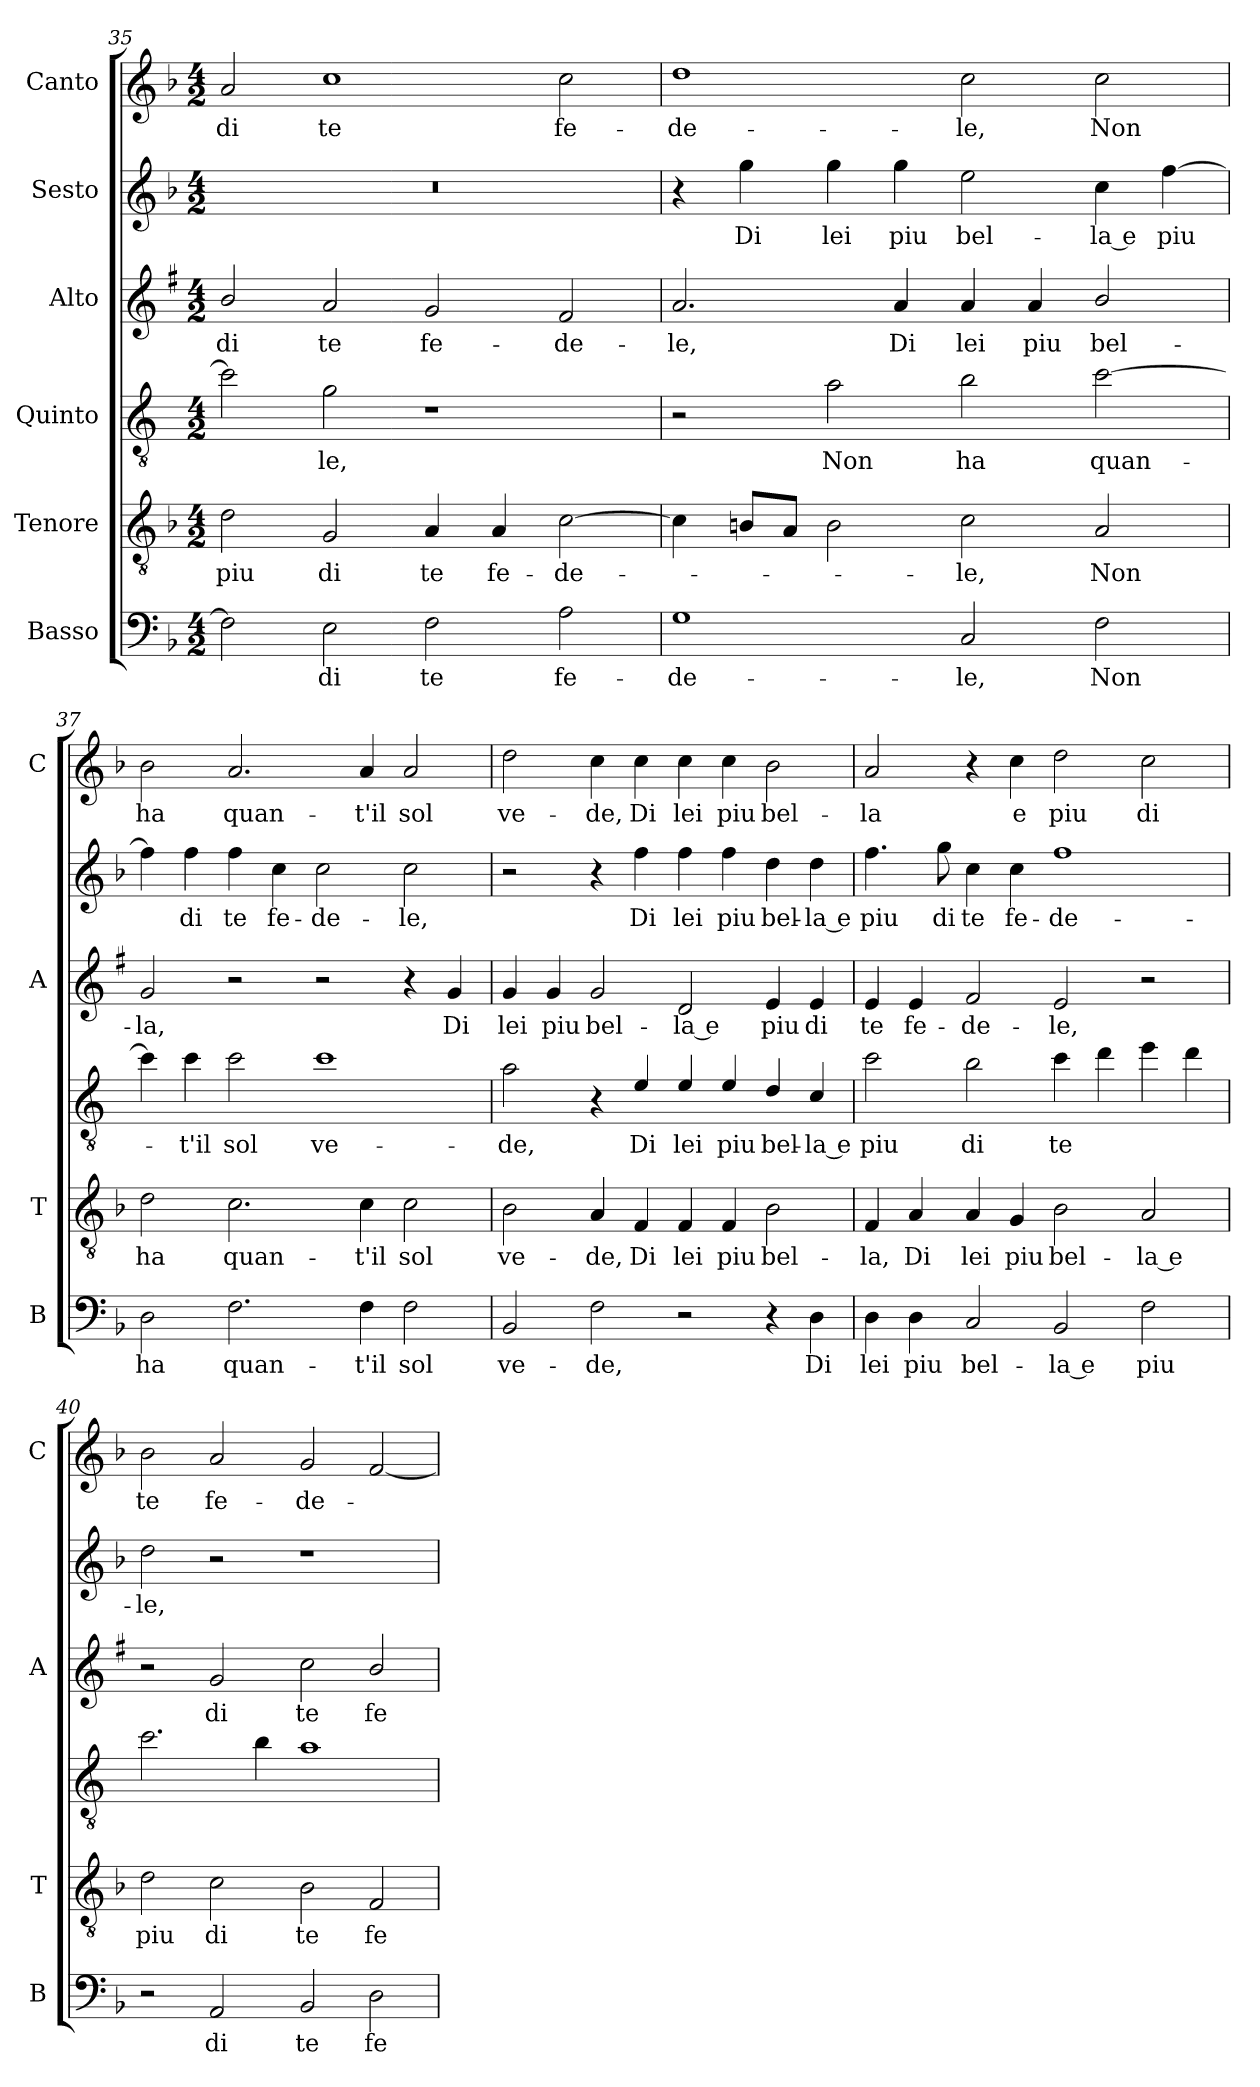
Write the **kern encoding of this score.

**kern	**text	**kern	**text	**kern	**text	**kern	**text	**kern	**text	**kern	**text
*part6	*part6	*part5	*part5	*part4	*part4	*part3	*part3	*part2	*part2	*part1	*part1
*staff6	*staff6	*staff5	*staff5	*staff4	*staff4	*staff3	*staff3	*staff2	*staff2	*staff1	*staff1
*I"Basso	*	*I"Tenore	*	*I"Quinto	*	*I"Alto	*	*I"Sesto	*	*I"Canto	*
*I'B	*	*I'T	*	*	*	*I'A	*	*	*	*I'C	*
*clefF4	*	*clefGv2	*	*clefGv2	*	*clefG2	*	*clefG2	*	*clefG2	*
*	*	*	*	*ITrd4c7	*	*ITrd1c2	*	*	*	*	*
*k[b-]	*	*k[b-]	*	*k[b-]	*	*k[b-]	*	*k[b-]	*	*k[b-]	*
*F:	*	*F:	*	*F:	*	*F:	*	*F:	*	*F:	*
*M4/2	*	*M4/2	*	*M4/2	*	*M4/2	*	*M4/2	*	*M4/2	*
=35	=35	=35	=35	=35	=35	=35	=35	=35	=35	=35	=35
!	!	!	!LO:LY:b	!	!	!	!LO:LY:b	!	!	!	!LO:LY:b
2F\]	.	2d\	piu	2f\]	.	2a/	di	0r	.	2a/	di
!	!LO:LY:b	!	!LO:LY:b	!	!LO:LY:b	!	!LO:LY:b	!	!	!	!LO:LY:b
2E\	di	2G/	di	2c\	-le,	2g/	te	.	.	1cc	te
!	!LO:LY:b	!	!LO:LY:b	!	!	!	!LO:LY:b	!	!	!	!
2F\	te	4A/	te	1r	.	2f/	fe-	.	.	.	.
!	!	!	!LO:LY:b	!	!	!	!	!	!	!	!
.	.	4A/	fe-	.	.	.	.	.	.	.	.
!	!LO:LY:b	!	!LO:LY:b	!	!	!	!LO:LY:b	!	!	!	!LO:LY:b
2A\	fe-	[2c\	-de-	.	.	2e/	-de-	.	.	2cc\	fe-
=36	=36	=36	=36	=36	=36	=36	=36	=36	=36	=36	=36
!	!LO:LY:b	!	!	!	!	!	!LO:LY:b	!	!	!	!LO:LY:b
1G	-de-	4c\]	.	2r	.	2.g/	-le,	4r	.	1dd	-de-
!	!	!	!	!	!	!	!	!	!LO:LY:b	!	!
.	.	8Bn/L	.	.	.	.	.	4gg\	Di	.	.
.	.	8A/J	.	.	.	.	.	.	.	.	.
!	!	!	!	!	!LO:LY:b	!	!	!	!LO:LY:b	!	!
.	.	2B\	.	2d\	Non	.	.	4gg\	lei	.	.
!	!	!	!	!	!	!	!LO:LY:b	!	!LO:LY:b	!	!
.	.	.	.	.	.	4g/	Di	4gg\	piu	.	.
!	!LO:LY:b	!	!LO:LY:b	!	!LO:LY:b	!	!LO:LY:b	!	!LO:LY:b	!	!LO:LY:b
2C/	-le,	2c\	-le,	2e\	ha	4g/	lei	2ee\	bel-	2cc\	-le,
!	!	!	!	!	!	!	!LO:LY:b	!	!	!	!
.	.	.	.	.	.	4g/	piu	.	.	.	.
!	!LO:LY:b	!	!LO:LY:b	!	!LO:LY:b	!	!LO:LY:b	!	!LO:LY:b	!	!LO:LY:b
2F\	Non	2A/	Non	[2f\	quan-	2a/	bel-	4cc\	-la e	2cc\	Non
!	!	!	!	!	!	!	!	!	!LO:LY:b	!	!
.	.	.	.	.	.	.	.	[4ff\	piu	.	.
=37	=37	=37	=37	=37	=37	=37	=37	=37	=37	=37	=37
!	!LO:LY:b	!	!LO:LY:b	!	!	!	!LO:LY:b	!	!	!	!LO:LY:b
2D\	ha	2d\	ha	4f\]	.	2f/	-la,	4ff\]	.	2b-\	ha
!	!	!	!	!	!LO:LY:b	!	!	!	!LO:LY:b	!	!
.	.	.	.	4f\	-t'il	.	.	4ff\	di	.	.
!	!LO:LY:b	!	!LO:LY:b	!	!LO:LY:b	!	!	!	!LO:LY:b	!	!LO:LY:b
2.F\	quan-	2.c\	quan-	2f\	sol	2r	.	4ff\	te	2.a/	quan-
!	!	!	!	!	!	!	!	!	!LO:LY:b	!	!
.	.	.	.	.	.	.	.	4cc\	fe-	.	.
!	!	!	!	!	!LO:LY:b	!	!	!	!LO:LY:b	!	!
.	.	.	.	1f	ve-	2r	.	2cc\	-de-	.	.
!	!LO:LY:b	!	!LO:LY:b	!	!	!	!	!	!	!	!LO:LY:b
4F\	-t'il	4c\	-t'il	.	.	.	.	.	.	4a/	-t'il
!	!LO:LY:b	!	!LO:LY:b	!	!	!	!	!	!LO:LY:b	!	!LO:LY:b
2F\	sol	2c\	sol	.	.	4r	.	2cc\	-le,	2a/	sol
!	!	!	!	!	!	!	!LO:LY:b	!	!	!	!
.	.	.	.	.	.	4f/	Di	.	.	.	.
=38	=38	=38	=38	=38	=38	=38	=38	=38	=38	=38	=38
!	!LO:LY:b	!	!LO:LY:b	!	!LO:LY:b	!	!LO:LY:b	!	!	!	!LO:LY:b
2BB-/	ve-	2B-\	ve-	2d\	-de,	4f/	lei	2r	.	2dd\	ve-
!	!	!	!	!	!	!	!LO:LY:b	!	!	!	!
.	.	.	.	.	.	4f/	piu	.	.	.	.
!	!LO:LY:b	!	!LO:LY:b	!	!	!	!LO:LY:b	!	!	!	!LO:LY:b
2F\	-de,	4A/	-de,	4r	.	2f/	bel-	4r	.	4cc\	-de,
!	!	!	!LO:LY:b	!	!LO:LY:b	!	!	!	!LO:LY:b	!	!LO:LY:b
.	.	4F/	Di	4A/	Di	.	.	4ff\	Di	4cc\	Di
!	!	!	!LO:LY:b	!	!LO:LY:b	!	!LO:LY:b	!	!LO:LY:b	!	!LO:LY:b
2r	.	4F/	lei	4A/	lei	2c/	-la e	4ff\	lei	4cc\	lei
!	!	!	!LO:LY:b	!	!LO:LY:b	!	!	!	!LO:LY:b	!	!LO:LY:b
.	.	4F/	piu	4A/	piu	.	.	4ff\	piu	4cc\	piu
!	!	!	!LO:LY:b	!	!LO:LY:b	!	!LO:LY:b	!	!LO:LY:b	!	!LO:LY:b
4r	.	2B-\	bel-	4G/	bel-	4d/	piu	4dd\	bel-	2b-\	bel-
!	!LO:LY:b	!	!	!	!LO:LY:b	!	!LO:LY:b	!	!LO:LY:b	!	!
4D\	Di	.	.	4F/	-la e	4d/	di	4dd\	-la e	.	.
!!LO:LB:g=z
=39	=39	=39	=39	=39	=39	=39	=39	=39	=39	=39	=39
!	!LO:LY:b	!	!LO:LY:b	!	!LO:LY:b	!	!LO:LY:b	!	!LO:LY:b	!	!LO:LY:b
4D\	lei	4F/	-la,	2f\	piu	4d/	te	4.ff\	piu	2a/	-la
!	!LO:LY:b	!	!LO:LY:b	!	!	!	!LO:LY:b	!	!	!	!
4D\	piu	4A/	Di	.	.	4d/	fe-	.	.	.	.
!	!	!	!	!	!	!	!	!	!LO:LY:b	!	!
.	.	.	.	.	.	.	.	8gg\	di	.	.
!	!LO:LY:b	!	!LO:LY:b	!	!LO:LY:b	!	!LO:LY:b	!	!LO:LY:b	!	!
2C/	bel-	4A/	lei	2e\	di	2e/	-de-	4cc\	te	4r	.
!	!	!	!LO:LY:b	!	!	!	!	!	!LO:LY:b	!	!LO:LY:b
.	.	4G/	piu	.	.	.	.	4cc\	fe-	4cc\	e
!	!LO:LY:b	!	!LO:LY:b	!	!LO:LY:b	!	!LO:LY:b	!	!LO:LY:b	!	!LO:LY:b
2BB-/	-la e	2B-\	bel-	4f\	te	2d/	-le,	1ff	-de-	2dd\	piu
.	.	.	.	4g\	.	.	.	.	.	.	.
!	!LO:LY:b	!	!LO:LY:b	!	!	!	!	!	!	!	!LO:LY:b
2F\	piu	2A/	-la e	4a\	.	2r	.	.	.	2cc\	di
.	.	.	.	4g\	.	.	.	.	.	.	.
=40	=40	=40	=40	=40	=40	=40	=40	=40	=40	=40	=40
!	!	!	!LO:LY:b	!	!	!	!	!	!LO:LY:b	!	!LO:LY:b
2r	.	2d\	piu	2.f\	.	2r	.	2dd\	-le,	2b-\	te
!	!LO:LY:b	!	!LO:LY:b	!	!	!	!LO:LY:b	!	!	!	!LO:LY:b
2AA/	di	2c\	di	.	.	2f/	di	2r	.	2a/	fe-
.	.	.	.	4e\	.	.	.	.	.	.	.
!	!LO:LY:b	!	!LO:LY:b	!	!	!	!LO:LY:b	!	!	!	!LO:LY:b
2BB-/	te	2B-\	te	1d	.	2b-\	te	1r	.	2g/	-de-
!	!LO:LY:b	!	!LO:LY:b	!	!	!	!LO:LY:b	!	!	!	!
2D\	fe-	2F/	fe-	.	.	2a/	fe-	.	.	[2f/	.
=	=	=	=	=	=	=	=	=	=	=	=
*-	*-	*-	*-	*-	*-	*-	*-	*-	*-	*-	*-
